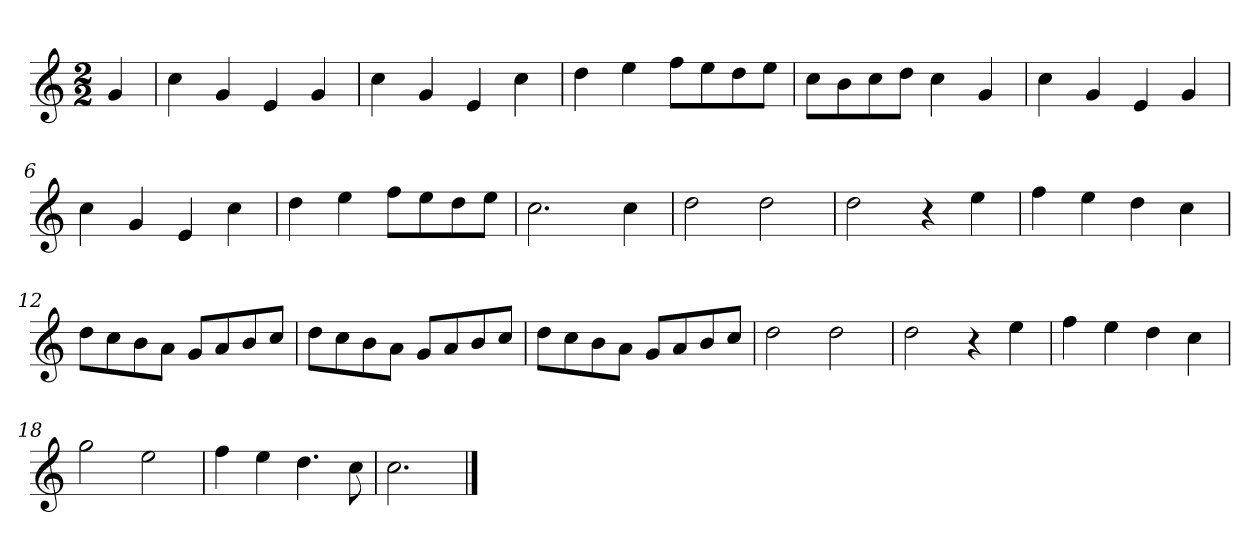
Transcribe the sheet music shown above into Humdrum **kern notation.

**kern
*part1
*staff1
*k[]
*M2/2
*MM120
=
4g
=1
4cc
4g
4e
4g
=2
4cc
4g
4e
4cc
=3
4dd
4ee
8ffL
8ee
8dd
8eeJ
=4
8ccL
8b
8cc
8ddJ
4cc
4g
=5
4cc
4g
4e
4g
=6
4cc
4g
4e
4cc
=7
4dd
4ee
8ffL
8ee
8dd
8eeJ
=8
2.cc
4cc
=9
2dd
2dd
=10
2dd
4r
4ee
=11
4ff
4ee
4dd
4cc
=12
8ddL
8cc
8b
8aJ
8gL
8a
8b
8ccJ
=13
8ddL
8cc
8b
8aJ
8gL
8a
8b
8ccJ
=14
8ddL
8cc
8b
8aJ
8gL
8a
8b
8ccJ
=15
2dd
2dd
=16
2dd
4r
4ee
=17
4ff
4ee
4dd
4cc
=18
2gg
2ee
=19
4ff
4ee
4.dd
8cc
=20
2.cc
==
*-
